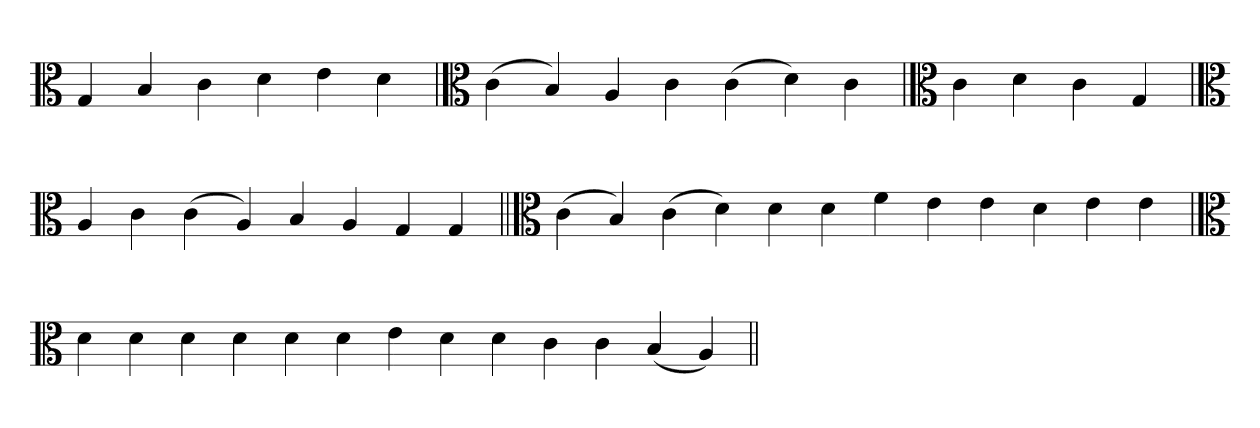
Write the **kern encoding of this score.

**kern
*part1
*staff1
*clefC3
=
4G
4B
4c
4d
4e
4d
=`
*clefC3
(4c
4B)
4A
4c
(4c
4d)
4c
='
*clefC3
4c
4d
4c
4G
=`
*clefC3
4A
4c
(4c
4A)
4B
4A
4G
4G
=||
*clefC3
(4c
4B)
(4c
4d)
4d
4d
4f
4e
4e
4d
4e
4e
=
*clefC3
4d
4d
4d
4d
4d
4d
4e
4d
4d
4c
4c
(4B
4A)
=||
*-
